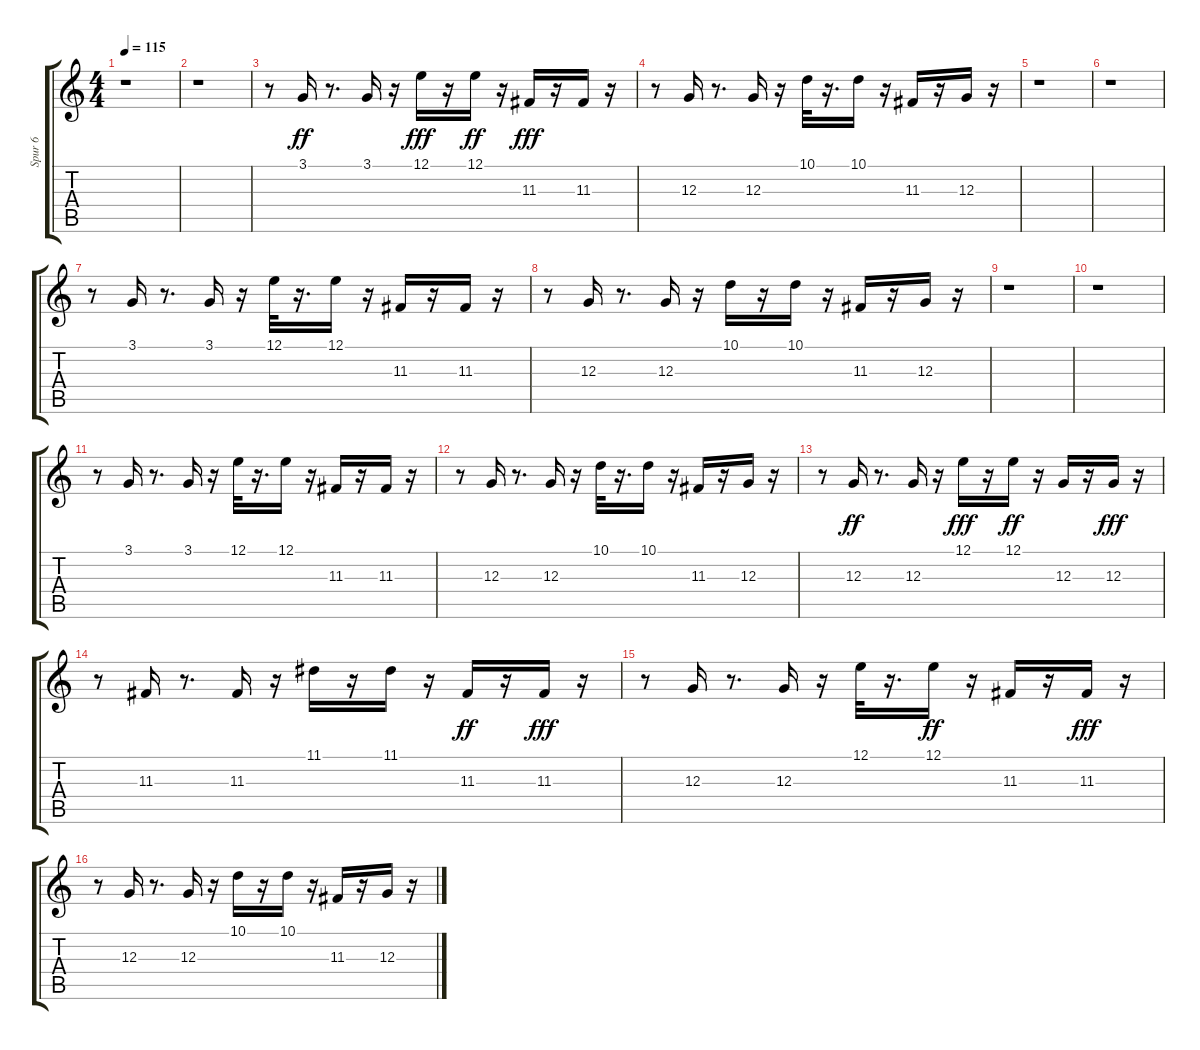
\track ("Spur 6" "Spur 6") {instrument drawbarorgan}
\staff {score tabs}
\tuning (E4 B3 G3 D3 A2 E2) {hide}
\ts (4 4)
\tempo 115
\clef g2
\ks c
r.1{dy fff} |
r.1 |
r.8 3.1.16{dy ff} r.8{d} 3.1.16 r.16 12.1.16{dy fff} r.16 12.1.16{dy ff} r.16 11.3.16{dy fff} r.16 11.3.16 r.16 |
r.8 12.3.16 r.8{d} 12.3.16 r.16 10.1.32 r.16{d} 10.1.16 r.16 11.3.16 r.16 12.3.16 r.16 |
r.1 |
r.1 |
r.8 3.1.16 r.8{d} 3.1.16 r.16 12.1.32 r.16{d} 12.1.16 r.16 11.3.16 r.16 11.3.16 r.16 |
r.8 12.3.16 r.8{d} 12.3.16 r.16 10.1.16 r.16 10.1.16 r.16 11.3.16 r.16 12.3.16 r.16 |
r.1 |
r.1 |
r.8 3.1.16 r.8{d} 3.1.16 r.16 12.1.32 r.16{d} 12.1.16 r.16 11.3.16 r.16 11.3.16 r.16 |
r.8 12.3.16 r.8{d} 12.3.16 r.16 10.1.32 r.16{d} 10.1.16 r.16 11.3.16 r.16 12.3.16 r.16 |
r.8 12.3.16{dy ff volume 14 instrument drawbarorgan} r.8{d} 12.3.16 r.16 12.1.16{dy fff} r.16 12.1.16{dy ff} r.16 12.3.16 r.16 12.3.16{dy fff} r.16 |
r.8 11.3.16 r.8{d} 11.3.16 r.16 11.1.16 r.16 11.1.16 r.16 11.3.16{dy ff} r.16 11.3.16{dy fff} r.16 |
r.8 12.3.16 r.8{d} 12.3.16 r.16 12.1.32 r.16{d} 12.1.16{dy ff} r.16 11.3.16 r.16 11.3.16{dy fff} r.16 |
r.8 12.3.16 r.8{d} 12.3.16 r.16 10.1.16 r.16 10.1.16 r.16 11.3.16 r.16 12.3.16 r.16
